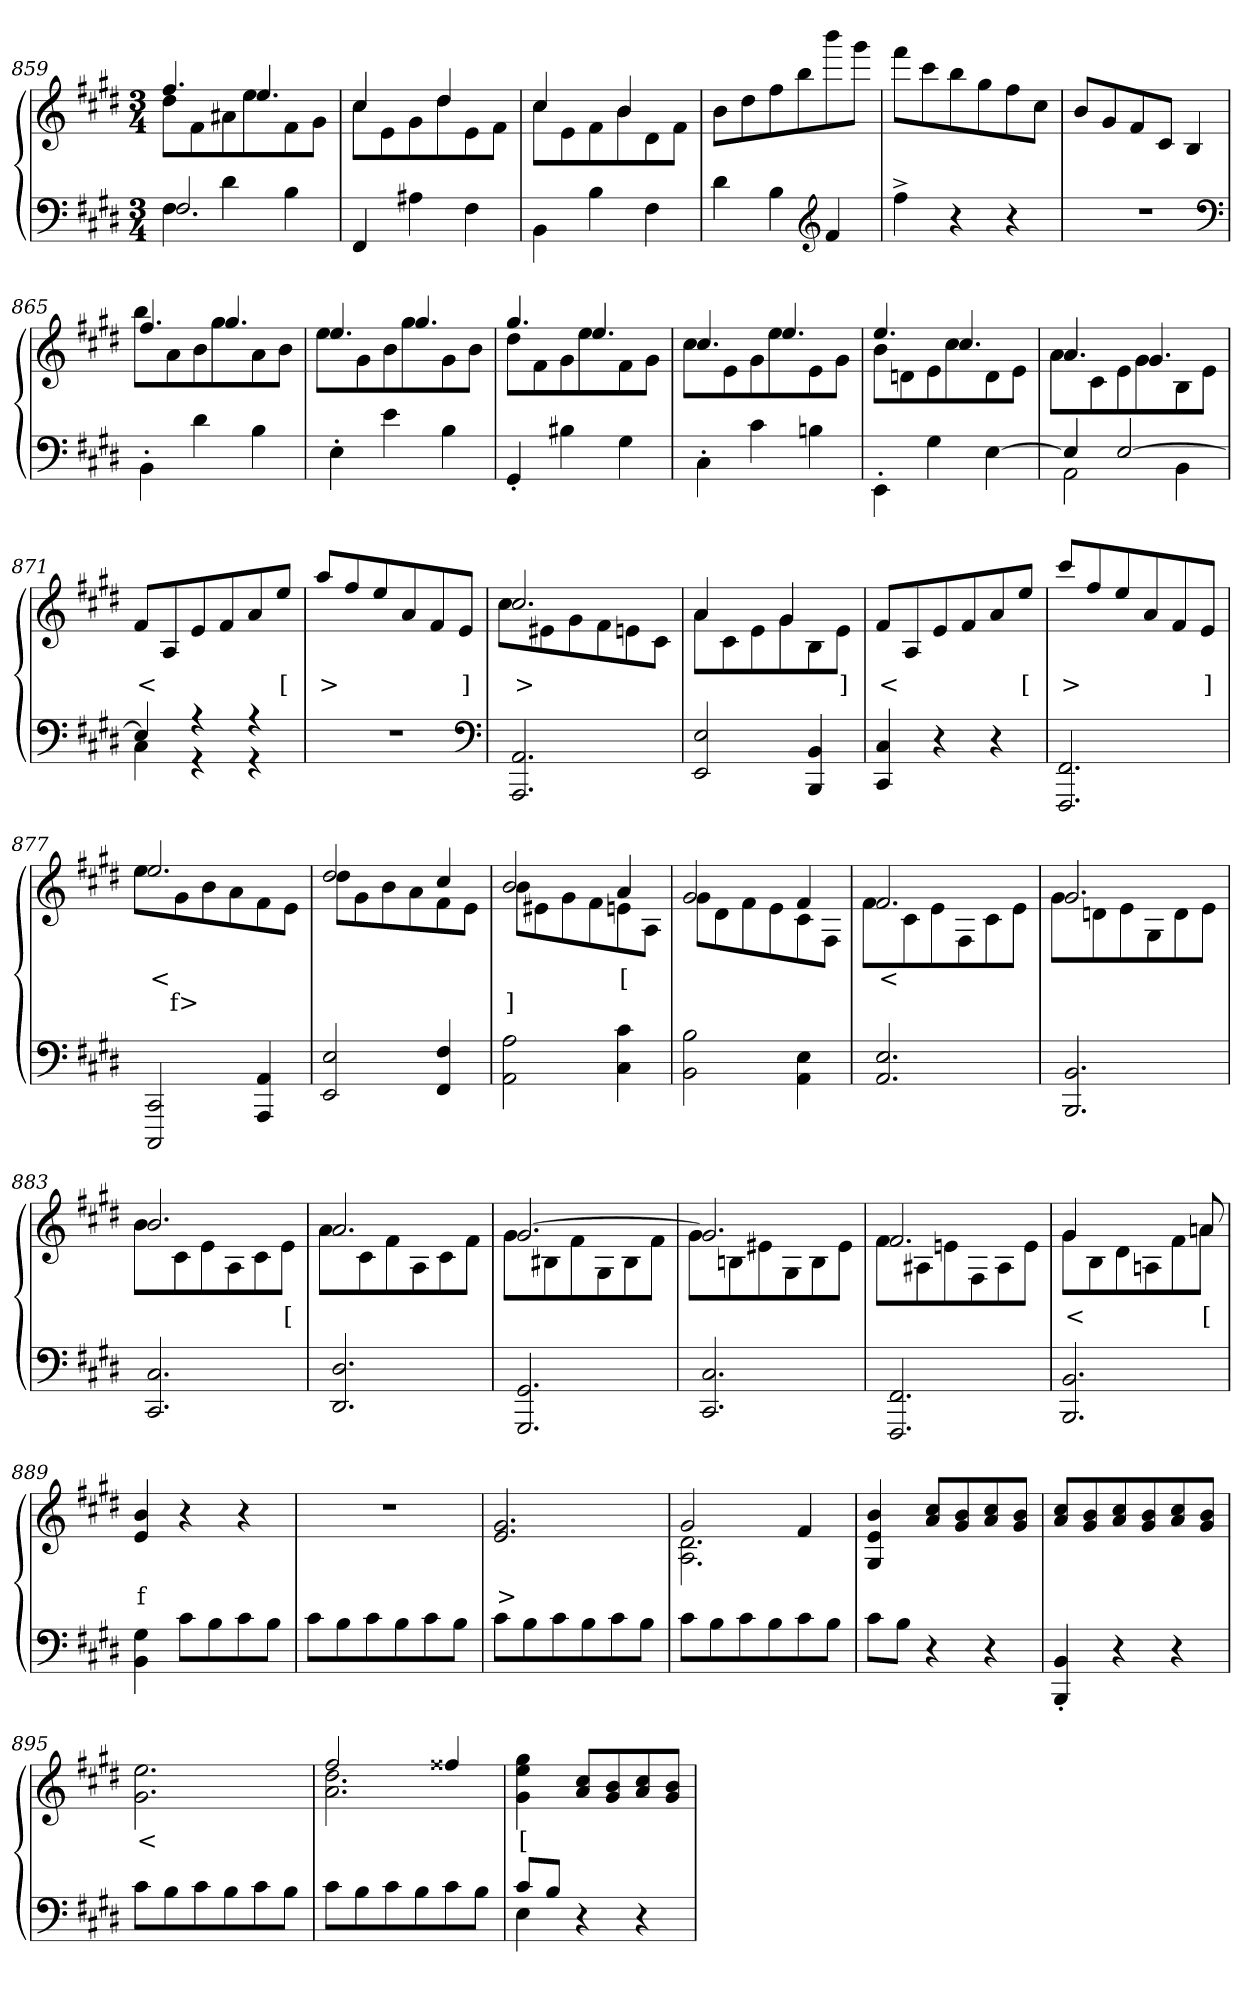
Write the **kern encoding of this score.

**kern	**kern	**text	**text
*part2	*part1	*part1	*part1
*staff2	*staff1	*staff1	*staff1
*clefF4	*clefG2	*	*
*k[f#c#g#d#]	*k[f#c#g#d#]	*	*
*M3/4	*M3/4	*	*
=859	=859	=859	=859
*^	*^	*	*
4F#\	2.F#/	4.ff#	8dd#\L	.	.
.	.	.	8f#\	.	.
4d#\	.	.	8a#X\	.	.
.	.	4.ee	8ee\	.	.
4B\	.	.	8f#\	.	.
.	.	.	8g#\J	.	.
*v	*v	*	*	*	*
=860	=860	=860	=860	=860
4FF#/	4cc#	8cc#L	.	.
.	.	8e	.	.
4A#X\	8ryy	8g#	.	.
.	4dd#	8dd#	.	.
4F#\	.	8e	.	.
.	8ryy	8f#J	.	.
=861	=861	=861	=861	=861
4BB\	4cc#	8cc#L	.	.
.	.	8e	.	.
4B\	8ryy	8f#	.	.
.	4b	8b	.	.
4F#\	.	8d#	.	.
.	8ryy	8f#J	.	.
*	*v	*v	*	*
=862	=862	=862	=862
4d#	8bL	.	.
.	8dd#	.	.
4B	8ff#	.	.
.	8bb	.	.
*clefG2	*	*	*
4f#	8bbb	.	.
.	8ggg#J	.	.
=863	=863	=863	=863
4ff#^>	8fff#L	.	.
.	8ccc#	.	.
4r	8bb	.	.
.	8gg#	.	.
4r	8ff#	.	.
.	8cc#J	.	.
=864	=864	=864	=864
2.r	8bL	.	.
.	8g#	.	.
.	8f#	.	.
.	8c#J	.	.
.	4B	.	.
*clefF4	*	*	*
=865	=865	=865	=865
*	*^	*	*
4BB'>\	4.ff#	8bb\L	.	.
.	.	8a\	.	.
4d#	.	8b\	.	.
.	4.gg#	8gg#\	.	.
4B	.	8a\	.	.
.	.	8b\J	.	.
=866	=866	=866	=866	=866
4E'>	4.ee	8eeL	.	.
.	.	8g#	.	.
4e	.	8b	.	.
.	4.gg#	8gg#	.	.
4B	.	8g#	.	.
.	.	8bJ	.	.
=867	=867	=867	=867	=867
4GG#'>	4.gg#	8dd#\L	.	.
.	.	8f#\	.	.
4B#X	.	8g#\	.	.
.	4.ee	8ee\	.	.
4G#	.	8f#\	.	.
.	.	8g#\J	.	.
=868	=868	=868	=868	=868
4C#'>\	4.cc#	8cc#L	.	.
.	.	8e	.	.
4c#	.	8g#	.	.
.	4.ee	8ee	.	.
4Bn	.	8e	.	.
.	.	8g#J	.	.
=869	=869	=869	=869	=869
4EE'>\	4.ee	8b\L	.	.
.	.	8dn\	.	.
4G#	.	8e\	.	.
.	4.cc#	8cc#\	.	.
[4E	.	8d\	.	.
.	.	8e\J	.	.
=870	=870	=870	=870	=870
*^	*	*	*	*
4E]	2AA	4.a	8aL	.	.
.	.	.	8c#	.	.
[2E	.	.	8e	.	.
.	.	4.g#	8g#	.	.
.	4BB	.	8B	.	.
.	.	.	8eJ	.	.
*	*	*v	*v	*	*
=871	=871	=871	=871	=871
4E]	4C#	8f#L	<	.
.	.	8A	.	.
4r	4r	8e	.	.
.	.	8f#	.	.
4r	4r	8a	.	.
.	.	8eeJ	[	.
*v	*v	*	*	*
=872	=872	=872	=872
2.r	8aa/L	>	.
.	8ff#	.	.
.	8ee	.	.
.	8a	.	.
.	8f#	.	.
.	8eJ	]	.
*clefF4	*	*	*
=873	=873	=873	=873
*	*^	*	*
2.AA 2.AAA	2.cc#	8cc#L	>	.
.	.	8e#X	.	.
.	.	8g#	.	.
.	.	8f#	.	.
.	.	8en	.	.
.	.	8c#J	.	.
=874	=874	=874	=874	=874
2E 2EE	4a	8aL	.	.
.	.	8c#	.	.
.	8ryy	8e	.	.
.	4g#	8g#	.	.
4BB 4BBB	.	8B	.	.
.	8ryy	8eJ	]	.
*	*v	*v	*	*
=875	=875	=875	=875
4C# 4CC#	8f#L	<	.
.	8A	.	.
4r	8e	.	.
.	8f#	.	.
4r	8a	.	.
.	8eeJ	[	.
=876	=876	=876	=876
2.FF# 2.FFF#	8ccc#/L	>	.
.	8ff#	.	.
.	8ee	.	.
.	8a	.	.
.	8f#	.	.
.	8eJ	]	.
=877	=877	=877	=877
*	*^	*	*
2CC# 2CCC#	2.ee	8eeL	<	.
.	.	8g#	.	f>
.	.	8b	.	.
.	.	8a	.	.
4AA 4AAA	.	8f#	.	.
.	.	8eJ	.	.
=878	=878	=878	=878	=878
2E 2EE	2dd#	8dd#L	.	.
.	.	8g#	.	.
.	.	8b	.	.
.	.	8a	.	.
4F# 4FF#	4cc#	8f#	.	.
.	.	8eJ	.	.
=879	=879	=879	=879	=879
2A 2AA	2b	8bL	.	]
.	.	8e#X	.	.
.	.	8g#	.	.
.	.	8f#	.	.
4c# 4C#	4a	8en	[	.
.	.	8AJ	.	.
=880	=880	=880	=880	=880
2B 2BB	2g#	8g#L	.	.
.	.	8d#	.	.
.	.	8f#	.	.
.	.	8e	.	.
4E\ 4AA	4f#	8c#	.	.
.	.	8F#J	.	.
=881	=881	=881	=881	=881
2.E 2.AA	2.f#	8f#L	<	.
.	.	8c#	.	.
.	.	8e	.	.
.	.	8F#	.	.
.	.	8c#	.	.
.	.	8eJ	.	.
=882	=882	=882	=882	=882
2.BB 2.BBB	2.g#	8g#L	.	.
.	.	8dn	.	.
.	.	8e	.	.
.	.	8G#	.	.
.	.	8d	.	.
.	.	8eJ	.	.
=883	=883	=883	=883	=883
2.C# 2.CC#	2.b	8bL	.	.
.	.	8c#	.	.
.	.	8e	.	.
.	.	8A	.	.
.	.	8c#	.	.
.	.	8eJ	[	.
=884	=884	=884	=884	=884
2.D# 2.DD#	2.a	8aL	.	.
.	.	8c#	.	.
.	.	8f#	.	.
.	.	8A	.	.
.	.	8c#	.	.
.	.	8f#J	.	.
=885	=885	=885	=885	=885
2.GG# 2.GGG#	[2.g#	8g#L	.	.
.	.	8B#X	.	.
.	.	8f#	.	.
.	.	8G#	.	.
.	.	8B#	.	.
.	.	8f#J	.	.
=886	=886	=886	=886	=886
2.C# 2.CC#	2.g#]	8g#L	.	.
.	.	8Bn	.	.
.	.	8e#X	.	.
.	.	8G#	.	.
.	.	8B	.	.
.	.	8e#J	.	.
=887	=887	=887	=887	=887
2.FF# 2.FFF#	2.f#	8f#L	.	.
.	.	8A#X	.	.
.	.	8en	.	.
.	.	8F#	.	.
.	.	8A#	.	.
.	.	8eJ	.	.
=888	=888	=888	=888	=888
2.BB 2.BBB	4g#	8g#L	<	.
.	.	8B	.	.
.	4.ryy	8d#	.	.
.	.	8An	.	.
.	.	8f#	.	.
.	8an	8aJ	[	.
*	*v	*v	*	*
=889	=889	=889	=889
4G# 4BB	4b 4e	f	.
8c#L	4r	.	.
8B	.	.	.
8c#	4r	.	.
8BJ	.	.	.
=890	=890	=890	=890
8c#L	2.r	.	.
8B	.	.	.
8c#	.	.	.
8B	.	.	.
8c#	.	.	.
8BJ	.	.	.
=891	=891	=891	=891
8c#L	2.g# 2.e	>	.
8B	.	.	.
8c#	.	.	.
8B	.	.	.
8c#	.	.	.
8BJ	.	.	.
=892	=892	=892	=892
*	*^	*	*
8c#L	2g#	2.d# 2.A	.	.
8B	.	.	.	.
8c#	.	.	.	.
8B	.	.	.	.
8c#	4f#	.	.	.
8BJ	.	.	.	.
*	*v	*v	*	*
=893	=893	=893	=893
8c#L	4b 4e 4G#	.	.
8BJ	.	.	.
4r	8cc# 8aL	.	.
.	8b 8g#	.	.
4r	8cc# 8a	.	.
.	8b 8g#J	.	.
=894	=894	=894	=894
4BB'> 4BBB'>	8cc# 8aL	.	.
.	8b 8g#	.	.
4r	8cc# 8a	.	.
.	8b 8g#	.	.
4r	8cc# 8a	.	.
.	8b 8g#J	.	.
=895	=895	=895	=895
8c#L	2.ee 2.g#	<	.
8B	.	.	.
8c#	.	.	.
8B	.	.	.
8c#	.	.	.
8BJ	.	.	.
=896	=896	=896	=896
*	*^	*	*
8c#L	2ff#	2.dd# 2.a	.	.
8B	.	.	.	.
8c#	.	.	.	.
8B	.	.	.	.
8c#	4ff##X	.	.	.
8BJ	.	.	.	.
*	*v	*v	*	*
=897	=897	=897	=897
*^	*	*	*
8c#L	4E	4gg# 4ee 4g#	[	.
8BJ	.	.	.	.
2ryy	4r	8cc# 8aL	.	.
.	.	8b 8g#	.	.
.	4r	8cc# 8a	.	.
.	.	8b 8g#J	.	.
*v	*v	*	*	*
=	=	=	=
*-	*-	*-	*-
